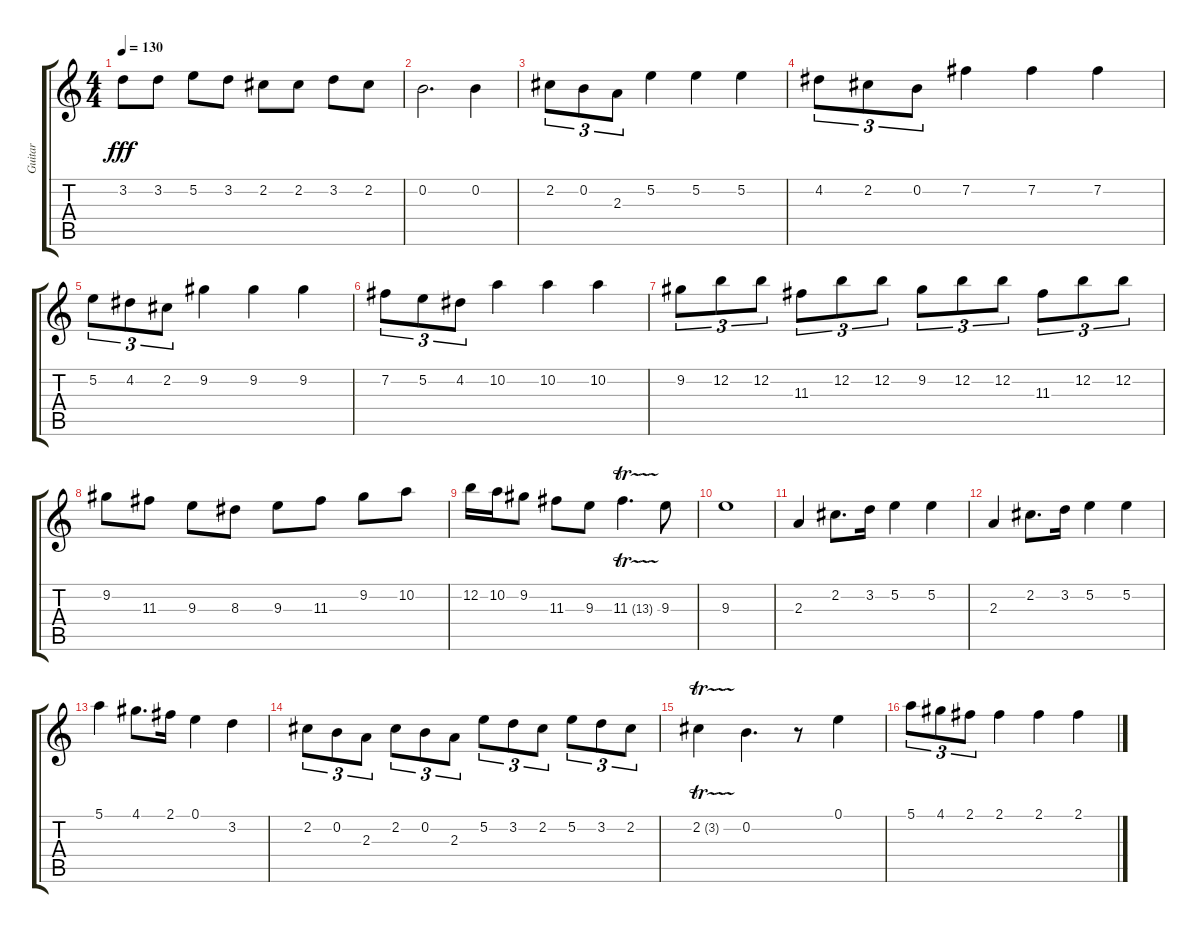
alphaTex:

\track ("Guitar" "Guitar") {instrument acousticguitarnylon}
\staff {score tabs}
\tuning (E4 B3 G3 D3 A2 E2) {hide}
\ts (4 4)
\tempo 130
\clef g2
\ks c
3.2.8{dy fff} 3.2.8 5.2.8 3.2.8 2.2.8 2.2.8 3.2.8 2.2.8 |
0.2.2{d} 0.2.4 |
2.2.8{tu (3 2)} 0.2.8{tu (3 2)} 2.3.8{tu (3 2)} 5.2.4 5.2.4 5.2.4 |
4.2.8{tu (3 2)} 2.2.8{tu (3 2)} 0.2.8{tu (3 2)} 7.2.4 7.2.4 7.2.4 |
5.2.8{tu (3 2)} 4.2.8{tu (3 2)} 2.2.8{tu (3 2)} 9.2.4 9.2.4 9.2.4 |
7.2.8{tu (3 2)} 5.2.8{tu (3 2)} 4.2.8{tu (3 2)} 10.2.4 10.2.4 10.2.4 |
9.2.8{tu (3 2)} 12.2.8{tu (3 2)} 12.2.8{tu (3 2)} 11.3.8{tu (3 2)} 12.2.8{tu (3 2)} 12.2.8{tu (3 2)} 9.2.8{tu (3 2)} 12.2.8{tu (3 2)} 12.2.8{tu (3 2)} 11.3.8{tu (3 2)} 12.2.8{tu (3 2)} 12.2.8{tu (3 2)} |
9.2.8 11.3.8 9.3.8 8.3.8 9.3.8 11.3.8 9.2.8 10.2.8 |
12.2.16 10.2.16 9.2.8 11.3.8 9.3.8 11.3{tr (13 32)}.4{d} 9.3.8 |
9.3.1 |
2.3.4 2.2.8{d} 3.2.16 5.2.4 5.2.4 |
2.3.4 2.2.8{d} 3.2.16 5.2.4 5.2.4 |
5.1.4 4.1.8{d} 2.1.16 0.1.4 3.2.4 |
2.2.8{tu (3 2)} 0.2.8{tu (3 2)} 2.3.8{tu (3 2)} 2.2.8{tu (3 2)} 0.2.8{tu (3 2)} 2.3.8{tu (3 2)} 5.2.8{tu (3 2)} 3.2.8{tu (3 2)} 2.2.8{tu (3 2)} 5.2.8{tu (3 2)} 3.2.8{tu (3 2)} 2.2.8{tu (3 2)} |
2.2{tr (3 32)}.4 0.2.4{d} r.8 0.1.4 |
5.1.8{tu (3 2)} 4.1.8{tu (3 2)} 2.1.8{tu (3 2)} 2.1.4 2.1.4 2.1.4
